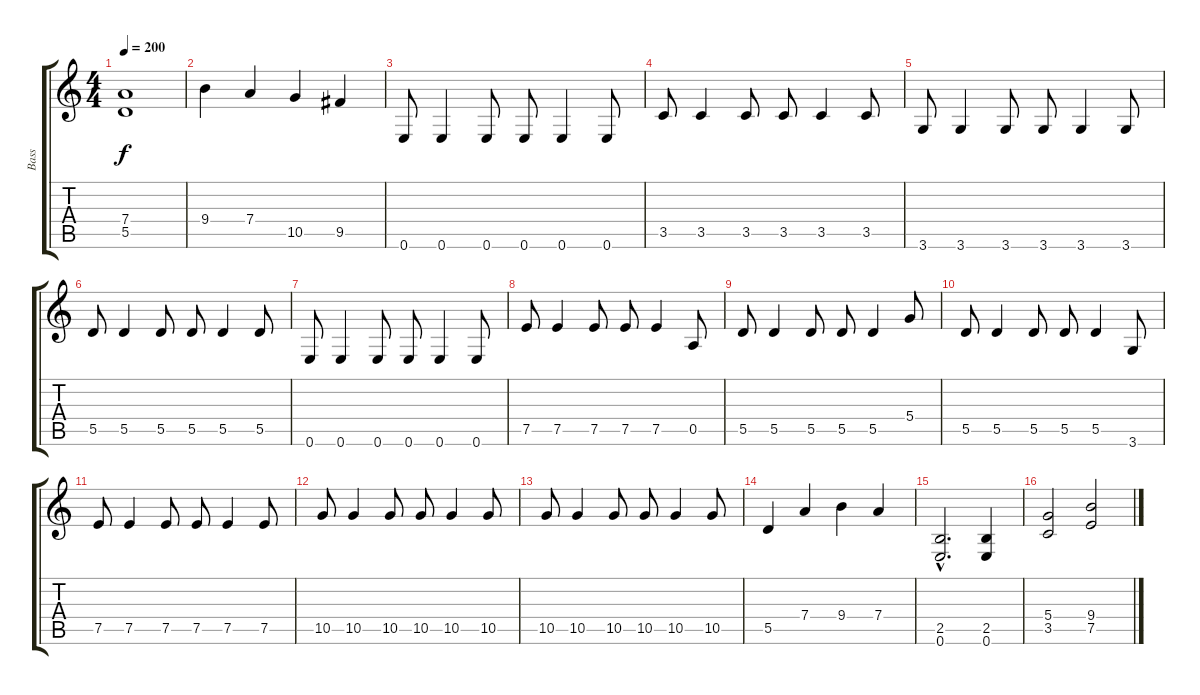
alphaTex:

\track ("Bass" "Bass") {instrument electricbasspick}
\staff {score tabs}
\tuning (E4 B3 G3 D3 A2 E2) {hide}
\ts (4 4)
\tempo 200
\clef g2
\ks c
(7.4 5.5).1{dy f} |
9.4.4 7.4.4 10.5.4 9.5.4 |
0.6.8 0.6.4 0.6.8 0.6.8 0.6.4 0.6.8 |
3.5.8 3.5.4 3.5.8 3.5.8 3.5.4 3.5.8 |
3.6.8 3.6.4 3.6.8 3.6.8 3.6.4 3.6.8 |
5.5.8 5.5.4 5.5.8 5.5.8 5.5.4 5.5.8 |
0.6.8 0.6.4 0.6.8 0.6.8 0.6.4 0.6.8 |
7.5.8 7.5.4 7.5.8 7.5.8 7.5.4 0.5.8 |
5.5.8 5.5.4 5.5.8 5.5.8 5.5.4 5.4.8 |
5.5.8 5.5.4 5.5.8 5.5.8 5.5.4 3.6.8 |
7.5.8 7.5.4 7.5.8 7.5.8 7.5.4 7.5.8 |
10.5.8 10.5.4 10.5.8 10.5.8 10.5.4 10.5.8 |
10.5.8 10.5.4 10.5.8 10.5.8 10.5.4 10.5.8 |
5.5.4 7.4.4 9.4.4 7.4.4 |
(2.5{hac} 0.6{hac}).2{d} (2.5 0.6).4 |
(5.4 3.5).2 (9.4 7.5).2
